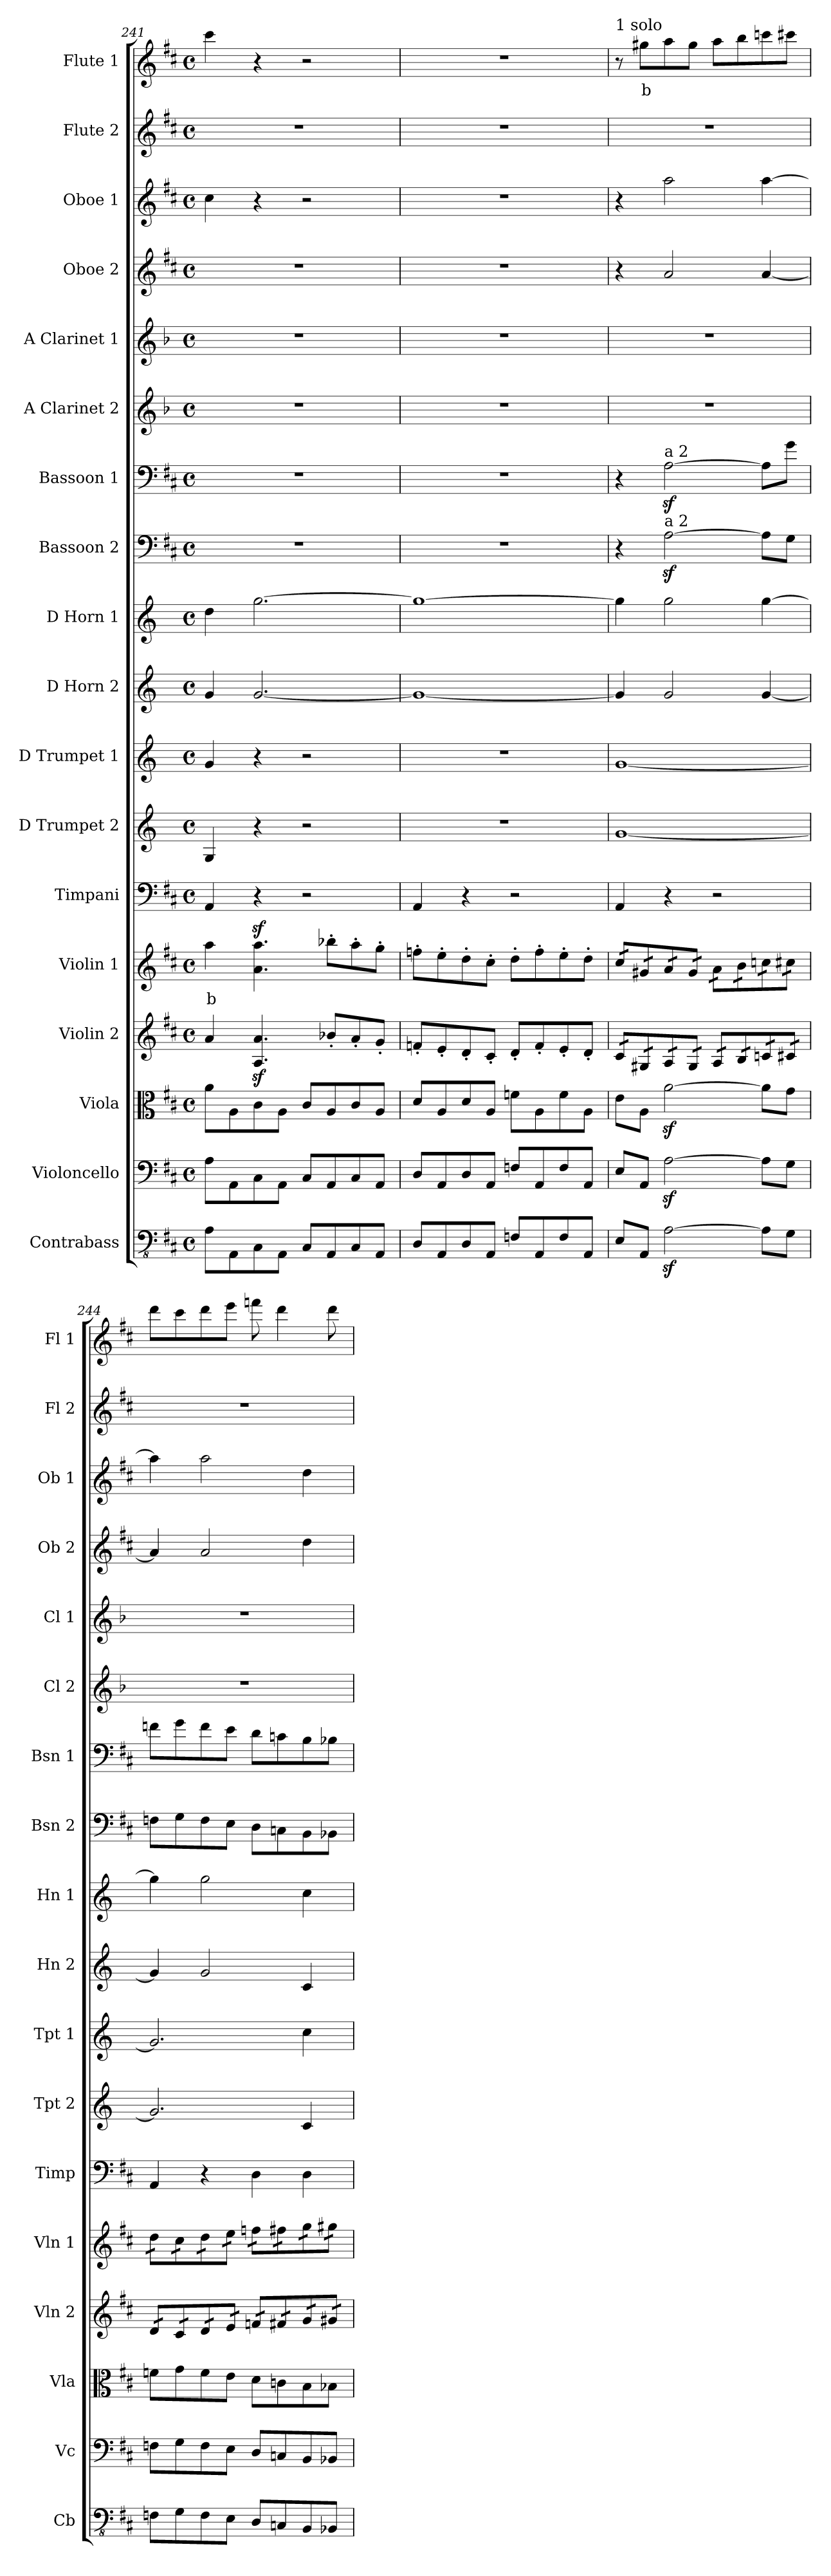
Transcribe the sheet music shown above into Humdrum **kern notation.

**kern	**kern	**kern	**kern	**kern	**text	**kern	**kern	**kern	**kern	**kern	**kern	**kern	**kern	**kern	**kern	**kern	**kern	**kern	**text
*part18	*part17	*part16	*part15	*part14	*part14	*part13	*part12	*part11	*part10	*part9	*part8	*part7	*part6	*part5	*part4	*part3	*part2	*part1	*part1
*staff18	*staff17	*staff16	*staff15	*staff14	*staff14	*staff13	*staff12	*staff11	*staff10	*staff9	*staff8	*staff7	*staff6	*staff5	*staff4	*staff3	*staff2	*staff1	*staff1
*I"Contrabass	*I"Violoncello	*I"Viola	*I"Violin 2	*I"Violin 1	*	*I"Timpani	*I"D Trumpet 2	*I"D Trumpet 1	*I"D Horn 2	*I"D Horn 1	*I"Bassoon 2	*I"Bassoon 1	*I"A Clarinet 2	*I"A Clarinet 1	*I"Oboe 2	*I"Oboe 1	*I"Flute 2	*I"Flute 1	*
*I'Cb	*I'Vc	*I'Vla	*I'Vln 2	*I'Vln 1	*	*I'Timp	*I'Tpt 2	*I'Tpt 1	*I'Hn 2	*I'Hn 1	*I'Bsn 2	*I'Bsn 1	*I'Cl 2	*I'Cl 1	*I'Ob 2	*I'Ob 1	*I'Fl 2	*I'Fl 1	*
*clefFv4	*clefF4	*clefC3	*clefG2	*clefG2	*	*clefF4	*clefG2	*clefG2	*clefG2	*clefG2	*clefF4	*clefF4	*clefG2	*clefG2	*clefG2	*clefG2	*clefG2	*clefG2	*
*	*	*	*	*	*	*	*ITrd-1c-2	*ITrd-1c-2	*ITrd6c10	*ITrd6c10	*	*	*ITrd2c3	*ITrd2c3	*	*	*	*	*
*k[f#c#]	*k[f#c#]	*k[f#c#]	*k[f#c#]	*k[f#c#]	*	*k[f#c#]	*k[f#c#]	*k[f#c#]	*k[f#c#]	*k[f#c#]	*k[f#c#]	*k[f#c#]	*k[f#c#]	*k[f#c#]	*k[f#c#]	*k[f#c#]	*k[f#c#]	*k[f#c#]	*
*M4/4	*M4/4	*M4/4	*M4/4	*M4/4	*	*M4/4	*M4/4	*M4/4	*M4/4	*M4/4	*M4/4	*M4/4	*M4/4	*M4/4	*M4/4	*M4/4	*M4/4	*M4/4	*
*met(c)	*met(c)	*met(c)	*met(c)	*met(c)	*	*met(c)	*met(c)	*met(c)	*met(c)	*met(c)	*met(c)	*met(c)	*met(c)	*met(c)	*met(c)	*met(c)	*met(c)	*met(c)	*
=241	=241	=241	=241	=241	=241	=241	=241	=241	=241	=241	=241	=241	=241	=241	=241	=241	=241	=241	=241
!	!	!	!	!	!LO:LY:b:color=#FF0000	!	!	!	!	!	!	!	!	!	!	!	!	!	!
8AA\L	8A\L	8a\L	4a/	4aa\	b	4AA/	4A/	4a/	4A/	4e\	1r	1r	1r	1r	1r	4cc#\	1r	4ccc#\	.
8AAA\	8AA\	8A\	.	.	.	.	.	.	.	.	.	.	.	.	.	.	.	.	.
8CC#\	8C#\	8c#\	4.A/z< 4.a/z<	4.a\z< 4.aa\z<	.	4r	4r	4r	[2.A/	[2.a\	.	.	.	.	.	4r	.	4r	.
8AAA\J	8AA\J	8A\J	.	.	.	.	.	.	.	.	.	.	.	.	.	.	.	.	.
8CC#/L	8C#/L	8c#/L	.	.	.	2r	2r	2r	.	.	.	.	.	.	.	2r	.	2r	.
8AAA/	8AA/	8A/	8b-X'/L	8bb-X'\L	.	.	.	.	.	.	.	.	.	.	.	.	.	.	.
8CC#/	8C#/	8c#/	8a'/	8aa'\	.	.	.	.	.	.	.	.	.	.	.	.	.	.	.
8AAA/J	8AA/J	8A/J	8g'/J	8gg'\J	.	.	.	.	.	.	.	.	.	.	.	.	.	.	.
=242	=242	=242	=242	=242	=242	=242	=242	=242	=242	=242	=242	=242	=242	=242	=242	=242	=242	=242	=242
8DD/L	8D/L	8d/L	8fn'/L	8ffn'\L	.	4AA/	1r	1r	1A_	1a_	1r	1r	1r	1r	1r	1r	1r	1r	.
8AAA/	8AA/	8A/	8e'/	8ee'\	.	.	.	.	.	.	.	.	.	.	.	.	.	.	.
8DD/	8D/	8d/	8d'/	8dd'\	.	4r	.	.	.	.	.	.	.	.	.	.	.	.	.
8AAA/J	8AA/J	8A/J	8c#'/J	8cc#'\J	.	.	.	.	.	.	.	.	.	.	.	.	.	.	.
8FFn/L	8Fn/L	8fn\L	8d'/L	8dd'\L	.	2r	.	.	.	.	.	.	.	.	.	.	.	.	.
8AAA/	8AA/	8A\	8f'/	8ff'\	.	.	.	.	.	.	.	.	.	.	.	.	.	.	.
8FF/	8F/	8f\	8e'/	8ee'\	.	.	.	.	.	.	.	.	.	.	.	.	.	.	.
8AAA/J	8AA/J	8A\J	8d'/J	8dd'\J	.	.	.	.	.	.	.	.	.	.	.	.	.	.	.
=243	=243	=243	=243	=243	=243	=243	=243	=243	=243	=243	=243	=243	=243	=243	=243	=243	=243	=243	=243
!	!	!	!	!	!	!	!	!	!	!	!	!	!	!	!	!	!	!LO:TX:a:t=1 solo	!
*	*	*	*tremolo	*	*	*	*	*	*	*	*	*	*	*	*	*	*	*	*
*	*	*	*	*tremolo	*	*	*	*	*	*	*	*	*	*	*	*	*	*	*
8EE/L	8E/L	8e\L	16c#/LL	16cc#/LL	.	4AA/	[1a	[1a	4A/]	4a\]	4r	4r	1r	1r	4r	4r	1r	8r	.
.	.	.	16c#/	16cc#/	.	.	.	.	.	.	.	.	.	.	.	.	.	.	.
!	!	!	!	!	!	!	!	!	!	!	!	!	!	!	!	!	!	!	!LO:LY:b:color=#FF0000
8AAA/J	8AA/J	8A\J	16G#X/	16g#X/	.	.	.	.	.	.	.	.	.	.	.	.	.	8gg#X\L	b
.	.	.	16G#X/	16g#X/	.	.	.	.	.	.	.	.	.	.	.	.	.	.	.
!	!	!	!	!	!	!	!	!	!	!	!	!LO:TX:a:t=a 2	!	!	!	!	!	!	!
!	!	!	!	!	!	!	!	!	!	!	!LO:TX:a:t=a 2	!	!	!	!	!	!	!	!
[2AAz<\	[2Az<\	[2az<\	16A/	16a/	.	4r	.	.	2A/	2a\	[2Az<\	[2Az<\	.	.	2a/	2aa\	.	8aa\	.
.	.	.	16A/	16a/	.	.	.	.	.	.	.	.	.	.	.	.	.	.	.
.	.	.	16G#/	16g#/	.	.	.	.	.	.	.	.	.	.	.	.	.	8gg#\J	.
.	.	.	16G#/JJ	16g#/JJ	.	.	.	.	.	.	.	.	.	.	.	.	.	.	.
.	.	.	16A/LL	16a\LL	.	2r	.	.	.	.	.	.	.	.	.	.	.	8aa\L	.
.	.	.	16A/	16a\	.	.	.	.	.	.	.	.	.	.	.	.	.	.	.
.	.	.	16B/	16b\	.	.	.	.	.	.	.	.	.	.	.	.	.	8bb\	.
.	.	.	16B/	16b\	.	.	.	.	.	.	.	.	.	.	.	.	.	.	.
8AA\L]	8A\L]	8a\L]	16cn/	16ccn\	.	.	.	.	[4A/	[4a\	8A\L]	8A\L]	.	.	[4a/	[4aa\	.	8cccn\	.
.	.	.	16cn/	16ccn\	.	.	.	.	.	.	.	.	.	.	.	.	.	.	.
8GG\J	8G\J	8g\J	16c#X/	16cc#X\	.	.	.	.	.	.	8G\J	8g\J	.	.	.	.	.	8ccc#X\J	.
.	.	.	16c#X/JJ	16cc#X\JJ	.	.	.	.	.	.	.	.	.	.	.	.	.	.	.
=244	=244	=244	=244	=244	=244	=244	=244	=244	=244	=244	=244	=244	=244	=244	=244	=244	=244	=244	=244
8FFn\L	8Fn\L	8fn\L	16d/LL	16dd\LL	.	4AA/	2.a/]	2.a/]	4A/]	4a\]	8Fn\L	8fn\L	1r	1r	4a/]	4aa\]	1r	8ddd\L	.
.	.	.	16d/	16dd\	.	.	.	.	.	.	.	.	.	.	.	.	.	.	.
8GG\	8G\	8g\	16c#/	16cc#\	.	.	.	.	.	.	8G\	8g\	.	.	.	.	.	8ccc#\	.
.	.	.	16c#/	16cc#\	.	.	.	.	.	.	.	.	.	.	.	.	.	.	.
8FF\	8F\	8f\	16d/	16dd\	.	4r	.	.	2A/	2a\	8F\	8f\	.	.	2a/	2aa\	.	8ddd\	.
.	.	.	16d/	16dd\	.	.	.	.	.	.	.	.	.	.	.	.	.	.	.
8EE\J	8E\J	8e\J	16e/	16ee\	.	.	.	.	.	.	8E\J	8e\J	.	.	.	.	.	8eee\J	.
.	.	.	16e/JJ	16ee\JJ	.	.	.	.	.	.	.	.	.	.	.	.	.	.	.
8DD/L	8D/L	8d\L	16fn/LL	16ffn\LL	.	4D\	.	.	.	.	8D\L	8d\L	.	.	.	.	.	8fffn\	.
.	.	.	16fn/	16ffn\	.	.	.	.	.	.	.	.	.	.	.	.	.	.	.
8CCn/	8Cn/	8cn\	16f#X/	16ff#X\	.	.	.	.	.	.	8Cn\	8cn\	.	.	.	.	.	4ddd\	.
.	.	.	16f#X/	16ff#X\	.	.	.	.	.	.	.	.	.	.	.	.	.	.	.
8BBB/	8BB/	8B\	16g/	16gg\	.	4D\	4d/	4dd\	4D/	4d\	8BB\	8B\	.	.	4dd\	4dd\	.	.	.
.	.	.	16g/	16gg\	.	.	.	.	.	.	.	.	.	.	.	.	.	.	.
8BBB-X/J	8BB-X/J	8B-X\J	16g#X/	16gg#X\	.	.	.	.	.	.	8BB-X\J	8B-X\J	.	.	.	.	.	8ddd\	.
.	.	.	16g#X/JJ	16gg#X\JJ	.	.	.	.	.	.	.	.	.	.	.	.	.	.	.
*	*	*	*	*Xtremolo	*	*	*	*	*	*	*	*	*	*	*	*	*	*	*
*	*	*	*Xtremolo	*	*	*	*	*	*	*	*	*	*	*	*	*	*	*	*
=	=	=	=	=	=	=	=	=	=	=	=	=	=	=	=	=	=	=	=
*-	*-	*-	*-	*-	*-	*-	*-	*-	*-	*-	*-	*-	*-	*-	*-	*-	*-	*-	*-
